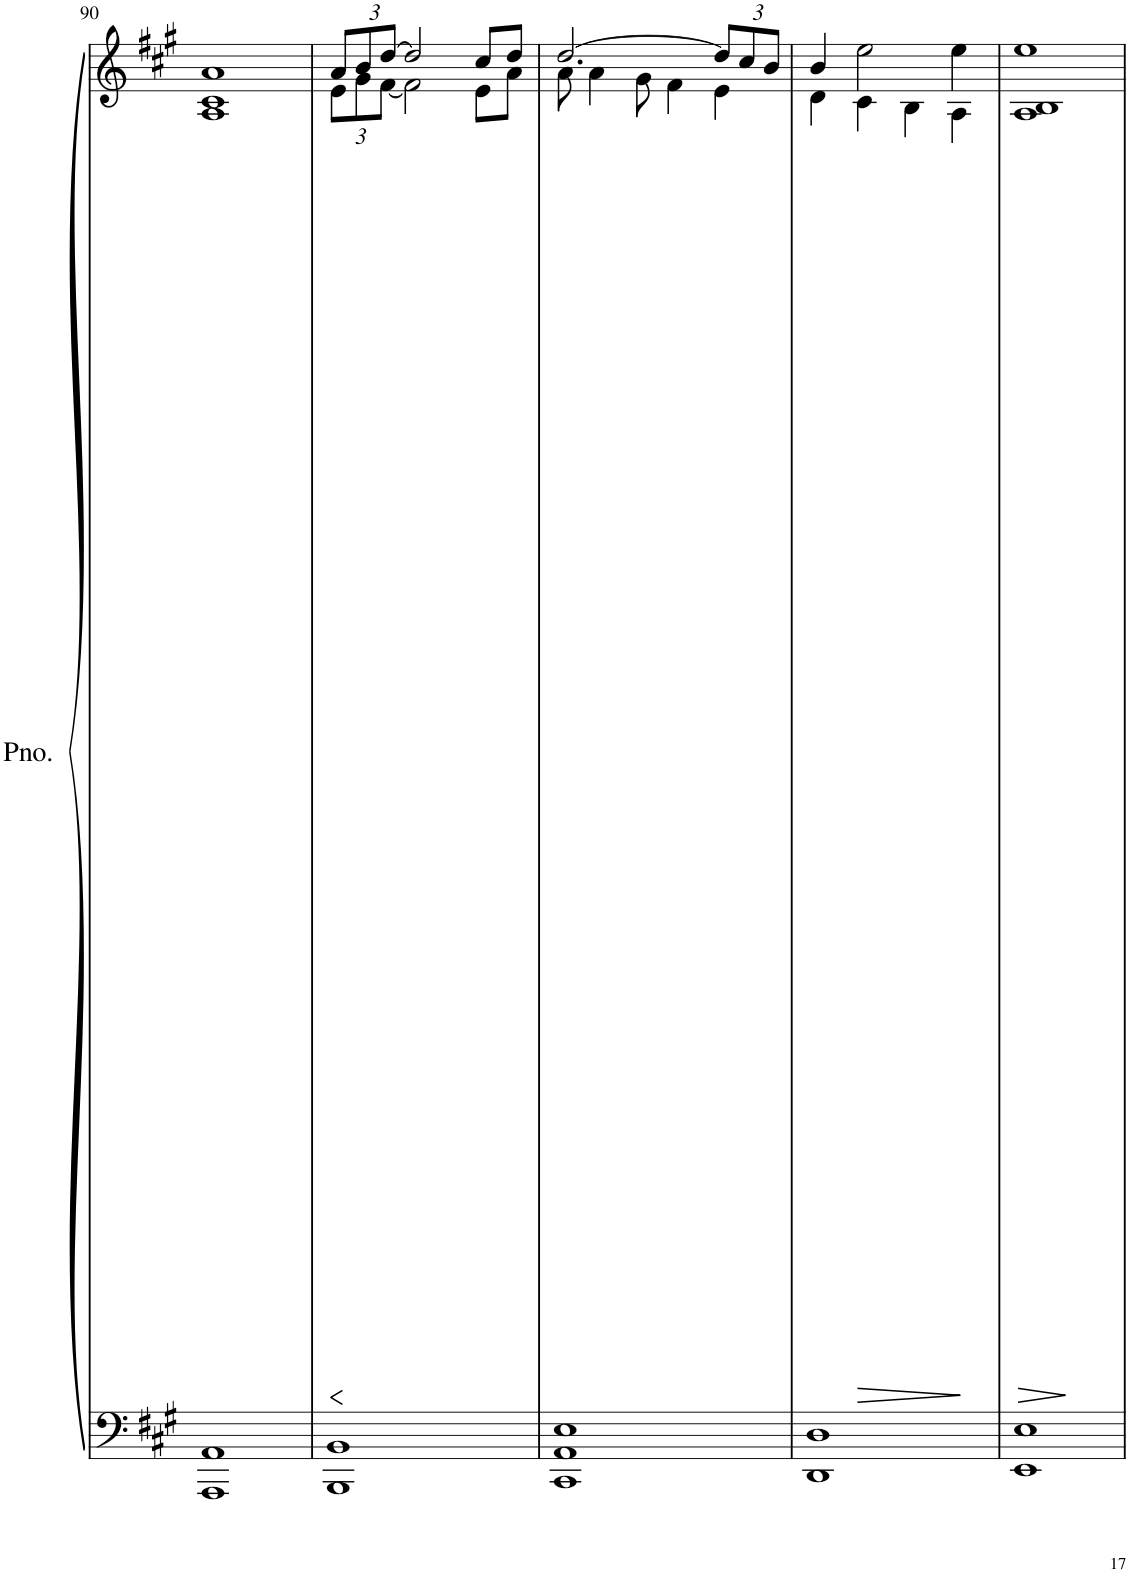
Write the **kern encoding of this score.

**kern	**kern	**dynam
*part1	*part1	*part1
*staff2	*staff1	*staff1/2
*I"Piano	*	*
*I'Pno.	*	*
!!LO:PB:g=z
*clefF4	*clefG2	*
*k[f#c#g#]	*k[f#c#g#]	*
*M4/4	*M4/4	*
=90	=90	=90
1AAA 1AA	1A 1c# 1a	.
=91	=91	=91
*	*Xbrackettup	*
!	!	!LO:HP:b
*	*^	*
1BBB 1BB	12e\L	12a/L	<
.	12g#\	12b/	.
.	[12f#\J	[12dd/J	.
.	2f#\]	2dd/]	.
.	8e\L	8cc#/L	.
.	8a\J	8dd/J	.
=92	=92	=92	=92
1CC# 1AA 1E	8a\	[2.dd/	.
.	4a\	.	.
.	8g#\	.	.
.	4f#\	.	.
.	4e\	12dd/L]	.
.	.	12cc#/	.
.	.	12b/J	.
=93	=93	=93	=93
1DD 1D	4d\	4b/	.
!	!	!	!LO:HP:b
.	4c#\	2ee\	>
.	4B\	.	.
.	4A\	4ee\	.
*	*v	*v	*
.	.	[
=94	=94	=94
*	*^	*
1EE 1E	1A 1B	1ee	.
*	*v	*v	*
.	.	]
=	=	=
*-	*-	*-
